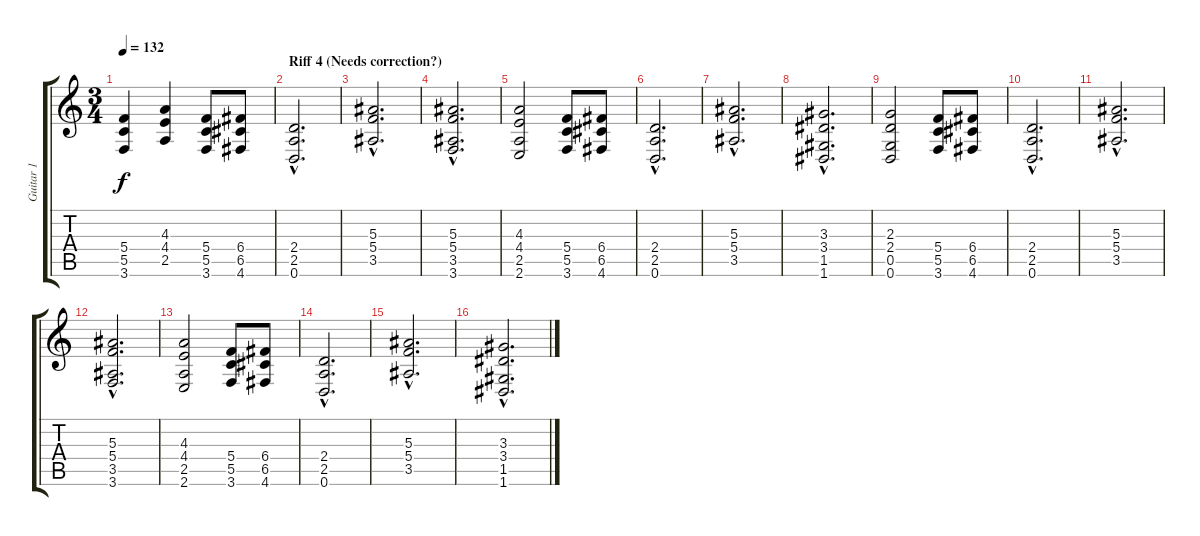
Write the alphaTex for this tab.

\track ("Guitar 1" "Guitar 1") {instrument distortionguitar}
\staff {score tabs}
\tuning (D4 A3 F3 C3 G2 D2) {hide}
\ts (3 4)
\tempo 132
\clef g2
\ks c
(5.4 5.5 3.6).4{dy f} (4.3 4.4 2.5).4 (5.4 5.5 3.6).8 (6.4 6.5 4.6).8 |
\section ("" "Riff 4 (Needs correction?)")
(2.4{hac} 2.5{hac} 0.6{hac}).2{d} |
(5.3{hac} 5.4{hac} 3.5{hac}).2{d} |
(5.3{hac} 5.4{hac} 3.5{hac} 3.6{hac}).2{d} |
(4.3 4.4 2.5 2.6).2 (5.4 5.5 3.6).8 (6.4 6.5 4.6).8 |
(2.4{hac} 2.5{hac} 0.6{hac}).2{d} |
(5.3{hac} 5.4{hac} 3.5{hac}).2{d} |
(3.3{hac} 3.4{hac} 1.5{hac} 1.6{hac}).2{d} |
(2.3 2.4 0.5 0.6).2 (5.4 5.5 3.6).8 (6.4 6.5 4.6).8 |
(2.4{hac} 2.5{hac} 0.6{hac}).2{d} |
(5.3{hac} 5.4{hac} 3.5{hac}).2{d} |
(5.3{hac} 5.4{hac} 3.5{hac} 3.6{hac}).2{d} |
(4.3 4.4 2.5 2.6).2 (5.4 5.5 3.6).8 (6.4 6.5 4.6).8 |
(2.4{hac} 2.5{hac} 0.6{hac}).2{d} |
(5.3{hac} 5.4{hac} 3.5{hac}).2{d} |
(3.3{hac} 3.4{hac} 1.5{hac} 1.6{hac}).2{d}
